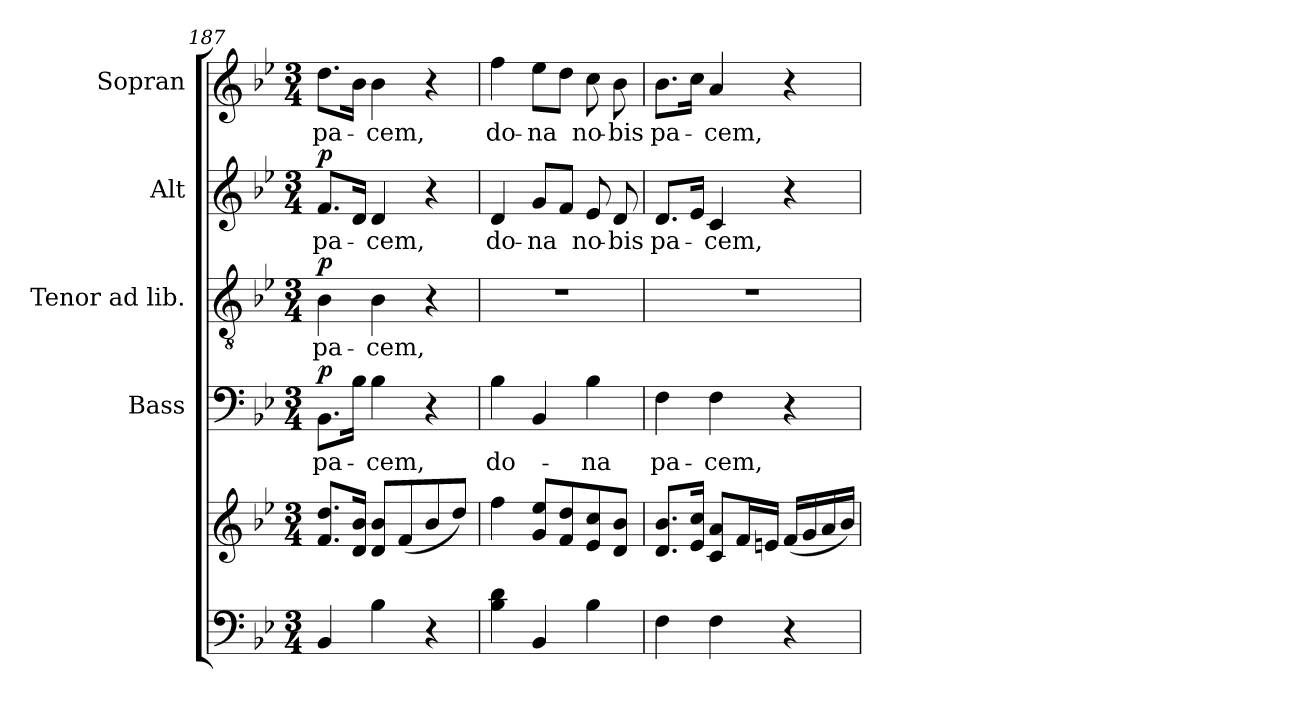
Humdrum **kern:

**kern	**kern	**kern	**text	**dynam	**kern	**text	**dynam	**kern	**text	**dynam	**kern	**text
*part5	*part5	*part4	*part4	*part4	*part3	*part3	*part3	*part2	*part2	*part2	*part1	*part1
*staff6	*staff5	*staff4	*staff4	*staff4	*staff3	*staff3	*staff3	*staff2	*staff2	*staff2	*staff1	*staff1
*	*	*I"Bass	*	*	*I"Tenor ad lib.	*	*	*I"Alt	*	*	*I"Sopran	*
*	*	*I'B.	*	*	*I'T.	*	*	*I'A.	*	*	*I'S.	*
*clefF4	*clefG2	*clefF4	*	*	*clefGv2	*	*	*clefG2	*	*	*clefG2	*
*k[b-e-]	*k[b-e-]	*k[b-e-]	*	*	*k[b-e-]	*	*	*k[b-e-]	*	*	*k[b-e-]	*
*B-:	*B-:	*B-:	*	*	*B-:	*	*	*B-:	*	*	*B-:	*
*M3/4	*M3/4	*M3/4	*	*	*M3/4	*	*	*M3/4	*	*	*M3/4	*
=187	=187	=187	=187	=187	=187	=187	=187	=187	=187	=187	=187	=187
!	!	!	!LO:LY:b	!LO:DY:a	!	!LO:LY:b	!LO:DY:a	!	!LO:LY:b	!LO:DY:a	!	!LO:LY:b
4BB-/	8.f/ 8.dd/L	8.BB-\L	pa-	p	4B-\	pa-	p	8.f/L	pa-	p	8.dd\L	pa-
.	16d/ 16b-/Jk	16B-\Jk	.	.	.	.	.	16d/Jk	.	.	16b-\Jk	.
!	!	!	!LO:LY:b	!	!	!LO:LY:b	!	!	!LO:LY:b	!	!	!LO:LY:b
4B-\	8d/ 8b-/L	4B-\	-cem,	.	4B-\	-cem,	.	4d/	-cem,	.	4b-\	-cem,
.	(<8f/	.	.	.	.	.	.	.	.	.	.	.
4r	8b-/	4r	.	.	4r	.	.	4r	.	.	4r	.
.	8dd/J)	.	.	.	.	.	.	.	.	.	.	.
=188	=188	=188	=188	=188	=188	=188	=188	=188	=188	=188	=188	=188
!	!	!	!LO:LY:b	!	!	!	!	!	!LO:LY:b	!	!	!LO:LY:b
4B-\ 4d\	4ff\	4B-\	do-	.	2.r	.	.	4d/	do-	.	4ff\	do-
!	!	!	!	!	!	!	!	!	!LO:LY:b	!	!	!LO:LY:b
4BB-/	8g/ 8ee-/L	4BB-/	.	.	.	.	.	8g/L	-na	.	8ee-\L	-na
.	8f/ 8dd/	.	.	.	.	.	.	8f/J	.	.	8dd\J	.
!	!	!	!LO:LY:b	!	!	!	!	!	!LO:LY:b	!	!	!LO:LY:b
4B-\	8e-/ 8cc/	4B-\	-na	.	.	.	.	8e-/	no-	.	8cc\	no-
!	!	!	!	!	!	!	!	!	!LO:LY:b	!	!	!LO:LY:b
.	8d/ 8b-/J	.	.	.	.	.	.	8d/	-bis	.	8b-\	-bis
=189	=189	=189	=189	=189	=189	=189	=189	=189	=189	=189	=189	=189
!	!	!	!LO:LY:b	!	!	!	!	!	!LO:LY:b	!	!	!LO:LY:b
4F\	8.d/ 8.b-/L	4F\	pa-	.	2.r	.	.	8.d/L	pa-	.	8.b-\L	pa-
.	16e-/ 16cc/Jk	.	.	.	.	.	.	16e-/Jk	.	.	16cc\Jk	.
!	!	!	!LO:LY:b	!	!	!	!	!	!LO:LY:b	!	!	!LO:LY:b
4F\	8c/ 8a/L	4F\	-cem,	.	.	.	.	4c/	-cem,	.	4a/	-cem,
.	16f/L	.	.	.	.	.	.	.	.	.	.	.
.	16en/JJ	.	.	.	.	.	.	.	.	.	.	.
4r	(<16f/LL	4r	.	.	.	.	.	4r	.	.	4r	.
.	16g/	.	.	.	.	.	.	.	.	.	.	.
.	16a/	.	.	.	.	.	.	.	.	.	.	.
.	16b-/JJ)	.	.	.	.	.	.	.	.	.	.	.
=	=	=	=	=	=	=	=	=	=	=	=	=
*-	*-	*-	*-	*-	*-	*-	*-	*-	*-	*-	*-	*-
